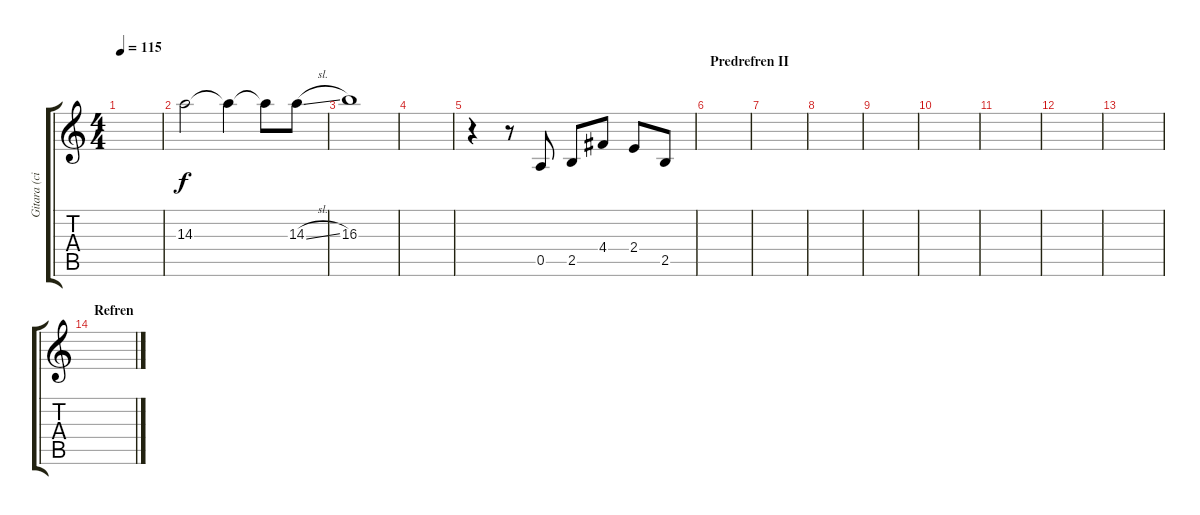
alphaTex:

\track ("Gitara (cist zvuk)" "Gitara (ci") {instrument electricguitarclean}
\staff {score tabs}
\tuning (E4 B3 G3 D3 A2 E2) {hide}
\ts (4 4)
\tempo 115
\clef g2
\ks c
|
14.3.2{dy f} 14.3{t}.4 14.3{t}.8 14.3{sl}.8 |
16.3.1 |
|
r.4 r.8 0.5.8 2.5.8 4.4.8 2.4.8 2.5.8 |
\section ("" "Predrefren II")
|
|
|
|
|
|
|
|
\section ("" "Refren")
